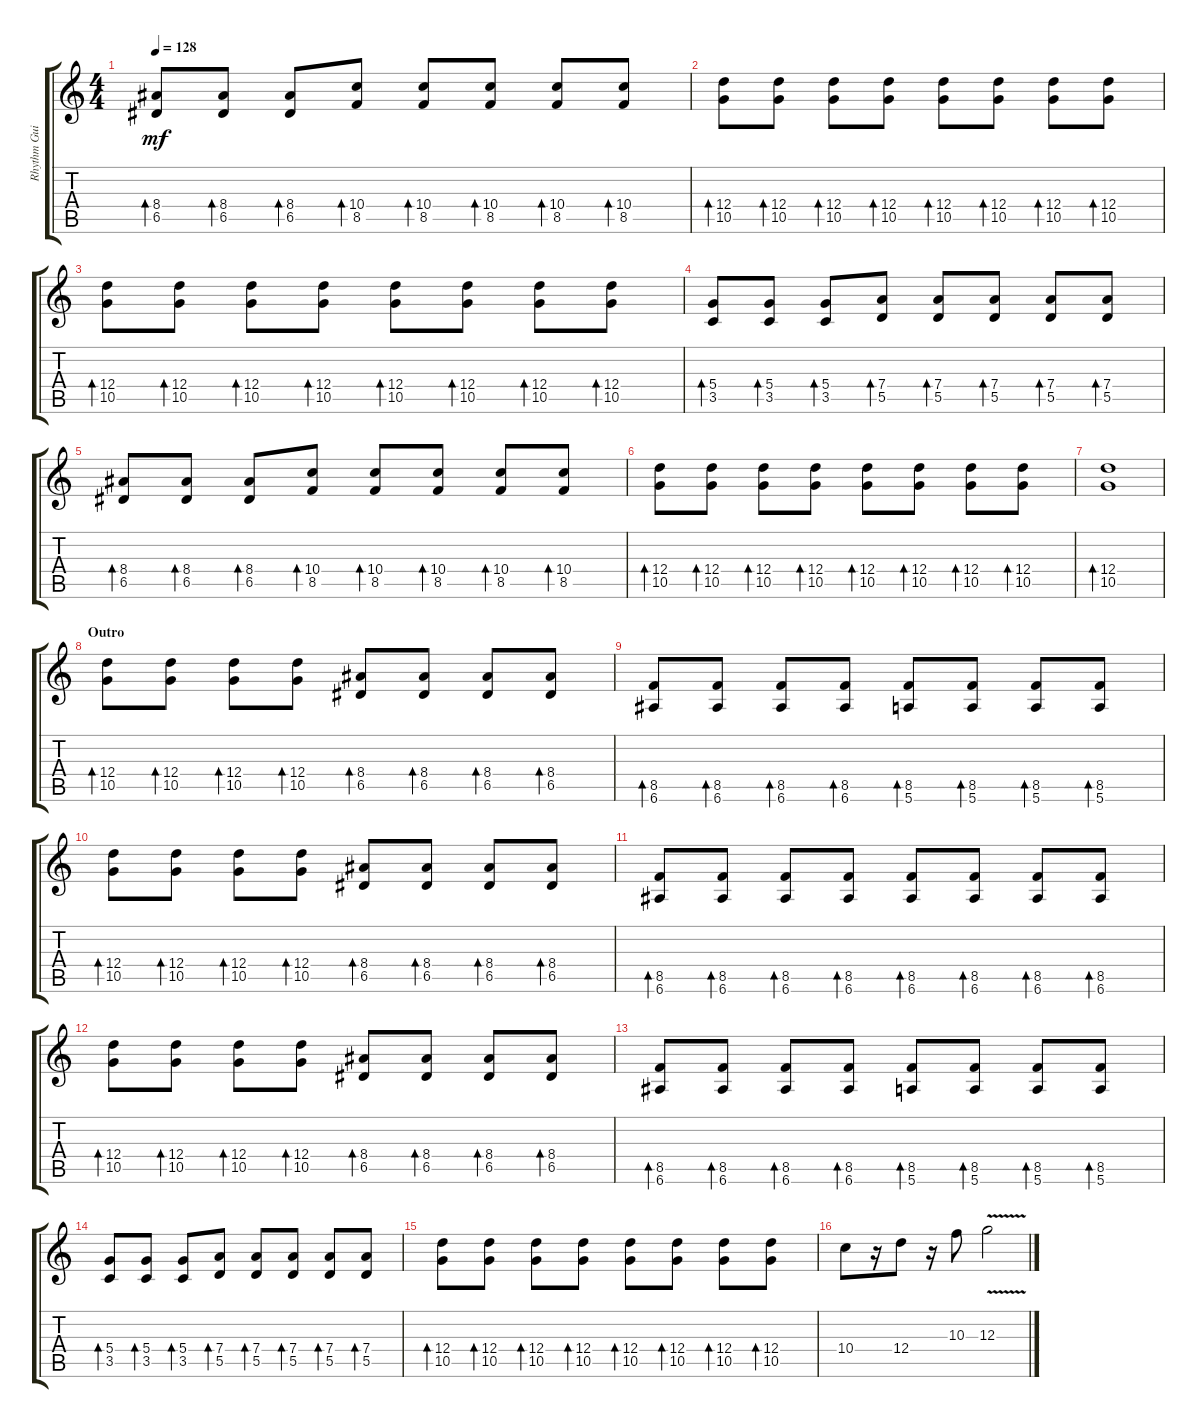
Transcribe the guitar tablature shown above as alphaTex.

\track ("Rhythm Guitar" "Rhythm Gui") {instrument distortionguitar}
\staff {score tabs}
\tuning (E4 B3 G3 D3 A2 E2) {hide}
\ts (4 4)
\tempo 128
\clef g2
\ks c
(8.4 6.5).8{bd 30 dy mf} (8.4 6.5).8{bd 30} (8.4 6.5).8{bd 30} (10.4 8.5).8{bd 30} (10.4 8.5).8{bd 30} (10.4 8.5).8{bd 30} (10.4 8.5).8{bd 30} (10.4 8.5).8{bd 30} |
(12.4 10.5).8{bd 30} (12.4 10.5).8{bd 30} (12.4 10.5).8{bd 30} (12.4 10.5).8{bd 30} (12.4 10.5).8{bd 30} (12.4 10.5).8{bd 30} (12.4 10.5).8{bd 30} (12.4 10.5).8{bd 30} |
(12.4 10.5).8{bd 30} (12.4 10.5).8{bd 30} (12.4 10.5).8{bd 30} (12.4 10.5).8{bd 30} (12.4 10.5).8{bd 30} (12.4 10.5).8{bd 30} (12.4 10.5).8{bd 30} (12.4 10.5).8{bd 30} |
(5.4 3.5).8{bd 30} (5.4 3.5).8{bd 30} (5.4 3.5).8{bd 30} (7.4 5.5).8{bd 30} (7.4 5.5).8{bd 30} (7.4 5.5).8{bd 30} (7.4 5.5).8{bd 30} (7.4 5.5).8{bd 30} |
(8.4 6.5).8{bd 30} (8.4 6.5).8{bd 30} (8.4 6.5).8{bd 30} (10.4 8.5).8{bd 30} (10.4 8.5).8{bd 30} (10.4 8.5).8{bd 30} (10.4 8.5).8{bd 30} (10.4 8.5).8{bd 30} |
(12.4 10.5).8{bd 30} (12.4 10.5).8{bd 30} (12.4 10.5).8{bd 30} (12.4 10.5).8{bd 30} (12.4 10.5).8{bd 30} (12.4 10.5).8{bd 30} (12.4 10.5).8{bd 30} (12.4 10.5).8{bd 30} |
(12.4 10.5).1{bd 30} |
\section ("" "Outro")
(12.4 10.5).8{bd 30} (12.4 10.5).8{bd 30} (12.4 10.5).8{bd 30} (12.4 10.5).8{bd 30} (8.4 6.5).8{bd 30} (8.4 6.5).8{bd 30} (8.4 6.5).8{bd 30} (8.4 6.5).8{bd 30} |
(8.5 6.6).8{bd 30} (8.5 6.6).8{bd 30} (8.5 6.6).8{bd 30} (8.5 6.6).8{bd 30} (8.5 5.6).8{bd 30} (8.5 5.6).8{bd 30} (8.5 5.6).8{bd 30} (8.5 5.6).8{bd 30} |
(12.4 10.5).8{bd 30} (12.4 10.5).8{bd 30} (12.4 10.5).8{bd 30} (12.4 10.5).8{bd 30} (8.4 6.5).8{bd 30} (8.4 6.5).8{bd 30} (8.4 6.5).8{bd 30} (8.4 6.5).8{bd 30} |
(8.5 6.6).8{bd 30} (8.5 6.6).8{bd 30} (8.5 6.6).8{bd 30} (8.5 6.6).8{bd 30} (8.5 6.6).8{bd 30} (8.5 6.6).8{bd 30} (8.5 6.6).8{bd 30} (8.5 6.6).8{bd 30} |
(12.4 10.5).8{bd 30} (12.4 10.5).8{bd 30} (12.4 10.5).8{bd 30} (12.4 10.5).8{bd 30} (8.4 6.5).8{bd 30} (8.4 6.5).8{bd 30} (8.4 6.5).8{bd 30} (8.4 6.5).8{bd 30} |
(8.5 6.6).8{bd 30} (8.5 6.6).8{bd 30} (8.5 6.6).8{bd 30} (8.5 6.6).8{bd 30} (8.5 5.6).8{bd 30} (8.5 5.6).8{bd 30} (8.5 5.6).8{bd 30} (8.5 5.6).8{bd 30} |
(5.4 3.5).8{bd 30} (5.4 3.5).8{bd 30} (5.4 3.5).8{bd 30} (7.4 5.5).8{bd 30} (7.4 5.5).8{bd 30} (7.4 5.5).8{bd 30} (7.4 5.5).8{bd 30} (7.4 5.5).8{bd 30} |
(12.4 10.5).8{bd 30} (12.4 10.5).8{bd 30} (12.4 10.5).8{bd 30} (12.4 10.5).8{bd 30} (12.4 10.5).8{bd 30} (12.4 10.5).8{bd 30} (12.4 10.5).8{bd 30} (12.4 10.5).8{bd 30} |
10.4.8 r.16 12.4.8 r.16 10.3.8 12.3{v}.2
